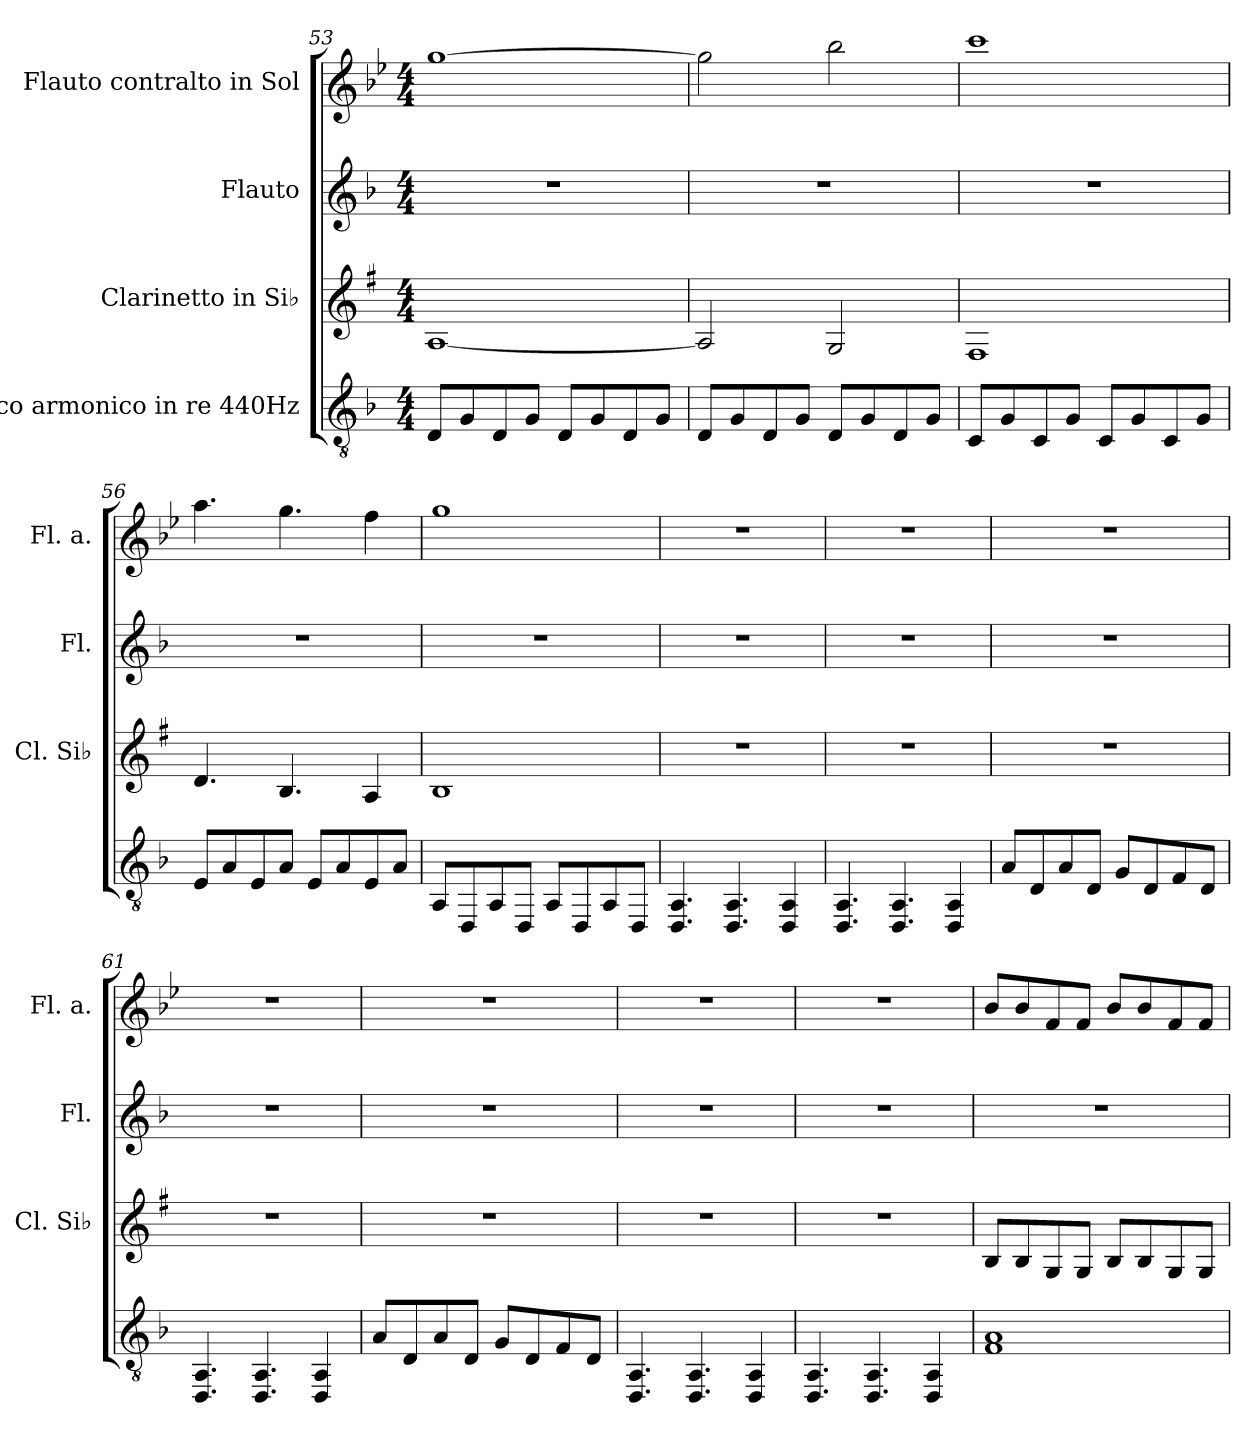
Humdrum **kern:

**kern	**kern	**kern	**kern
*part4	*part3	*part2	*part1
*staff4	*staff3	*staff2	*staff1
*I"disco armonico in re 440Hz	*I"Clarinetto in Si♭	*I"Flauto	*I"Flauto contralto in Sol
*	*I'Cl. Si♭	*I'Fl.	*I'Fl. a.
*clefGv2	*clefG2	*clefG2	*clefG2
*	*ITrd1c2	*	*ITrd3c5
*k[b-]	*k[b-]	*k[b-]	*k[b-]
*M4/4	*M4/4	*M4/4	*M4/4
=53	=53	=53	=53
8D/L	[1G	1r	[1dd
8G/	.	.	.
8D/	.	.	.
8G/J	.	.	.
8D/L	.	.	.
8G/	.	.	.
8D/	.	.	.
8G/J	.	.	.
=54	=54	=54	=54
8D/L	2G/]	1r	2dd\]
8G/	.	.	.
8D/	.	.	.
8G/J	.	.	.
8D/L	2F/	.	2ff\
8G/	.	.	.
8D/	.	.	.
8G/J	.	.	.
=55	=55	=55	=55
8C/L	1E	1r	1gg
8G/	.	.	.
8C/	.	.	.
8G/J	.	.	.
8C/L	.	.	.
8G/	.	.	.
8C/	.	.	.
8G/J	.	.	.
=56	=56	=56	=56
8E/L	4.c/	1r	4.ee\
8A/	.	.	.
8E/	.	.	.
8A/J	4.A/	.	4.dd\
8E/L	.	.	.
8A/	.	.	.
8E/	4G/	.	4cc\
8A/J	.	.	.
=57	=57	=57	=57
8AA/L	1A	1r	1dd
8DD/	.	.	.
8AA/	.	.	.
8DD/J	.	.	.
8AA/L	.	.	.
8DD/	.	.	.
8AA/	.	.	.
8DD/J	.	.	.
!!LO:LB:g=z
=58	=58	=58	=58
4.DD/ 4.AA/	1r	1r	1r
4.DD/ 4.AA/	.	.	.
4DD/ 4AA/	.	.	.
=59	=59	=59	=59
4.DD/ 4.AA/	1r	1r	1r
4.DD/ 4.AA/	.	.	.
4DD/ 4AA/	.	.	.
=60	=60	=60	=60
8A/L	1r	1r	1r
8D/	.	.	.
8A/	.	.	.
8D/J	.	.	.
8G/L	.	.	.
8D/	.	.	.
8F/	.	.	.
8D/J	.	.	.
=61	=61	=61	=61
4.DD/ 4.AA/	1r	1r	1r
4.DD/ 4.AA/	.	.	.
4DD/ 4AA/	.	.	.
=62	=62	=62	=62
8A/L	1r	1r	1r
8D/	.	.	.
8A/	.	.	.
8D/J	.	.	.
8G/L	.	.	.
8D/	.	.	.
8F/	.	.	.
8D/J	.	.	.
=63	=63	=63	=63
4.DD/ 4.AA/	1r	1r	1r
4.DD/ 4.AA/	.	.	.
4DD/ 4AA/	.	.	.
=64	=64	=64	=64
4.DD/ 4.AA/	1r	1r	1r
4.DD/ 4.AA/	.	.	.
4DD/ 4AA/	.	.	.
!!LO:LB:g=z
=65	=65	=65	=65
1F 1A	8A/L	1r	8f/L
.	8A/	.	8f/
.	8F/	.	8c/
.	8F/J	.	8c/J
.	8A/L	.	8f/L
.	8A/	.	8f/
.	8F/	.	8c/
.	8F/J	.	8c/J
=	=	=	=
*-	*-	*-	*-
